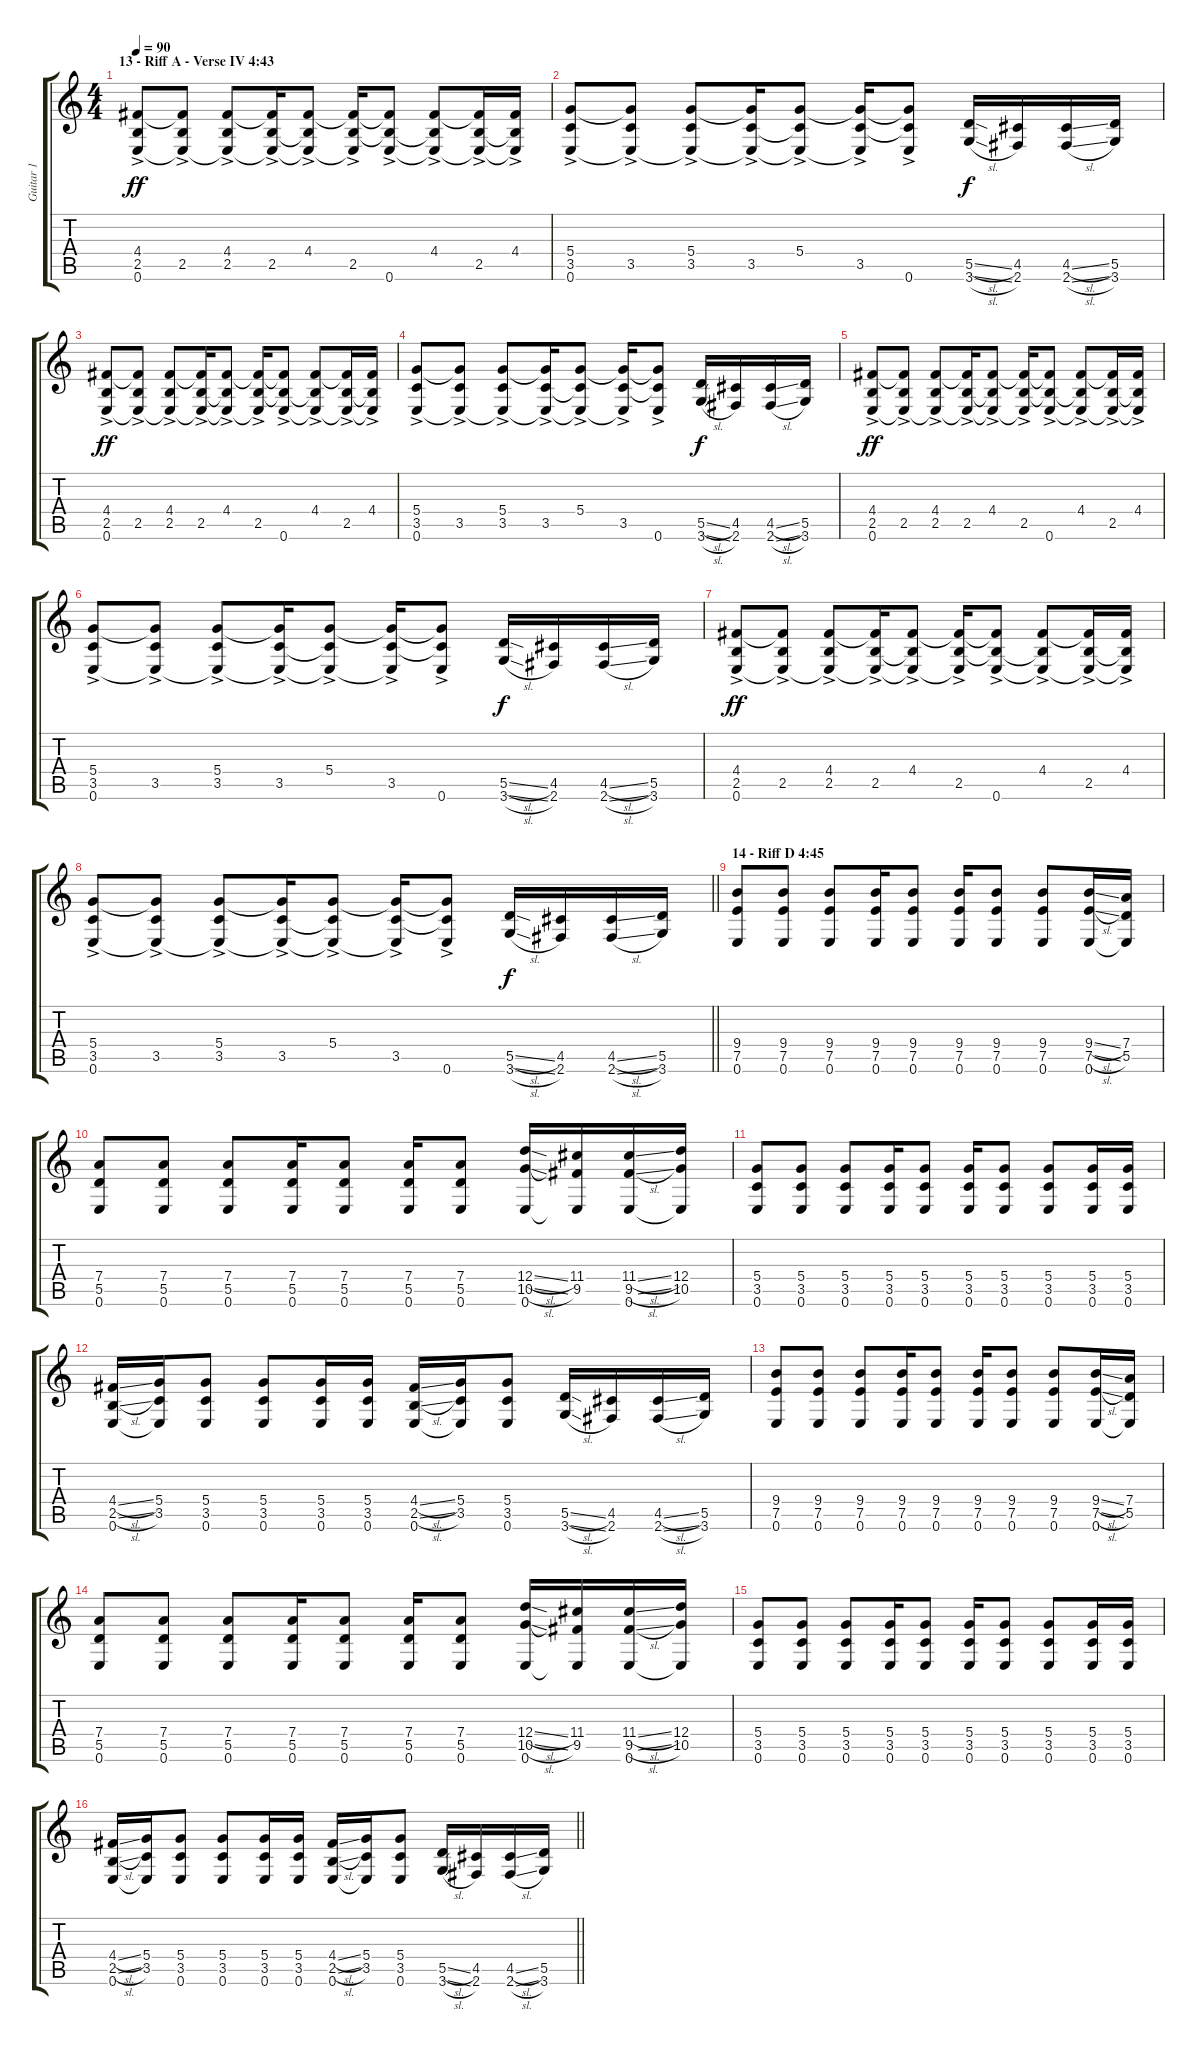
\track ("Guitar 1" "Guitar 1") {instrument distortionguitar}
\staff {score tabs}
\tuning (E4 B3 G3 D3 A2 E2) {hide}
\ts (4 4)
\section ("" "13 - Riff A - Verse IV 4:43")
\tempo 90
\clef g2
\ks c
(4.4 2.5 0.6{ac}).8{dy ff} (4.4{t} 2.5{ac} 0.6{t}).8 (4.4{ac} 2.5 0.6{t}).8 (4.4{t} 2.5{ac} 0.6{t}).16 (4.4{ac} 2.5{t} 0.6{t}).8 (4.4{t} 2.5{ac} 0.6{t}).16 (4.4{t} 2.5{t} 0.6{ac}).8 (4.4{ac} 2.5{t} 0.6{t}).8 (4.4{t} 2.5{ac} 0.6{t}).16 (4.4{ac} 2.5{t} 0.6{t}).16 |
(5.4 3.5 0.6{ac}).8 (5.4{t} 3.5{ac} 0.6{t}).8 (5.4{ac} 3.5 0.6{t}).8 (5.4{t} 3.5{ac} 0.6{t}).16 (5.4{ac} 3.5{t} 0.6{t}).8 (5.4{t} 3.5{ac} 0.6{t}).16 (5.4{t} 3.5{t} 0.6{ac}).8 (5.5{sl} 3.6{sl}).16{dy f} (4.5 2.6).16 (4.5{sl} 2.6{sl}).16 (5.5 3.6).16 |
(4.4 2.5 0.6{ac}).8{dy ff} (4.4{t} 2.5{ac} 0.6{t}).8 (4.4{ac} 2.5 0.6{t}).8 (4.4{t} 2.5{ac} 0.6{t}).16 (4.4{ac} 2.5{t} 0.6{t}).8 (4.4{t} 2.5{ac} 0.6{t}).16 (4.4{t} 2.5{t} 0.6{ac}).8 (4.4{ac} 2.5{t} 0.6{t}).8 (4.4{t} 2.5{ac} 0.6{t}).16 (4.4{ac} 2.5{t} 0.6{t}).16 |
(5.4 3.5 0.6{ac}).8 (5.4{t} 3.5{ac} 0.6{t}).8 (5.4{ac} 3.5 0.6{t}).8 (5.4{t} 3.5{ac} 0.6{t}).16 (5.4{ac} 3.5{t} 0.6{t}).8 (5.4{t} 3.5{ac} 0.6{t}).16 (5.4{t} 3.5{t} 0.6{ac}).8 (5.5{sl} 3.6{sl}).16{dy f} (4.5 2.6).16 (4.5{sl} 2.6{sl}).16 (5.5 3.6).16 |
(4.4 2.5 0.6{ac}).8{dy ff} (4.4{t} 2.5{ac} 0.6{t}).8 (4.4{ac} 2.5 0.6{t}).8 (4.4{t} 2.5{ac} 0.6{t}).16 (4.4{ac} 2.5{t} 0.6{t}).8 (4.4{t} 2.5{ac} 0.6{t}).16 (4.4{t} 2.5{t} 0.6{ac}).8 (4.4{ac} 2.5{t} 0.6{t}).8 (4.4{t} 2.5{ac} 0.6{t}).16 (4.4{ac} 2.5{t} 0.6{t}).16 |
(5.4 3.5 0.6{ac}).8 (5.4{t} 3.5{ac} 0.6{t}).8 (5.4{ac} 3.5 0.6{t}).8 (5.4{t} 3.5{ac} 0.6{t}).16 (5.4{ac} 3.5{t} 0.6{t}).8 (5.4{t} 3.5{ac} 0.6{t}).16 (5.4{t} 3.5{t} 0.6{ac}).8 (5.5{sl} 3.6{sl}).16{dy f} (4.5 2.6).16 (4.5{sl} 2.6{sl}).16 (5.5 3.6).16 |
(4.4 2.5 0.6{ac}).8{dy ff} (4.4{t} 2.5{ac} 0.6{t}).8 (4.4{ac} 2.5 0.6{t}).8 (4.4{t} 2.5{ac} 0.6{t}).16 (4.4{ac} 2.5{t} 0.6{t}).8 (4.4{t} 2.5{ac} 0.6{t}).16 (4.4{t} 2.5{t} 0.6{ac}).8 (4.4{ac} 2.5{t} 0.6{t}).8 (4.4{t} 2.5{ac} 0.6{t}).16 (4.4{ac} 2.5{t} 0.6{t}).16 |
\barLineRight lightlight
(5.4 3.5 0.6{ac}).8 (5.4{t} 3.5{ac} 0.6{t}).8 (5.4{ac} 3.5 0.6{t}).8 (5.4{t} 3.5{ac} 0.6{t}).16 (5.4{ac} 3.5{t} 0.6{t}).8 (5.4{t} 3.5{ac} 0.6{t}).16 (5.4{t} 3.5{t} 0.6{ac}).8 (5.5{sl} 3.6{sl}).16{dy f} (4.5 2.6).16 (4.5{sl} 2.6{sl}).16 (5.5 3.6).16 |
\section ("" "14 - Riff D 4:45")
(9.4 7.5 0.6).8 (9.4 7.5 0.6).8 (9.4 7.5 0.6).8 (9.4 7.5 0.6).16 (9.4 7.5 0.6).8 (9.4 7.5 0.6).16 (9.4 7.5 0.6).8 (9.4 7.5 0.6).8 (9.4{sl} 7.5{sl} 0.6).16 (7.4 5.5 0.6{t}).16 |
(7.4 5.5 0.6).8 (7.4 5.5 0.6).8 (7.4 5.5 0.6).8 (7.4 5.5 0.6).16 (7.4 5.5 0.6).8 (7.4 5.5 0.6).16 (7.4 5.5 0.6).8 (12.4{sl} 10.5{sl} 0.6).16 (11.4 9.5 0.6{t}).16 (11.4{sl} 9.5{sl} 0.6).16 (12.4 10.5 0.6{t}).16 |
(5.4 3.5 0.6).8 (5.4 3.5 0.6).8 (5.4 3.5 0.6).8 (5.4 3.5 0.6).16 (5.4 3.5 0.6).8 (5.4 3.5 0.6).16 (5.4 3.5 0.6).8 (5.4 3.5 0.6).8 (5.4 3.5 0.6).16 (5.4 3.5 0.6).16 |
(4.4{sl} 2.5{sl} 0.6).16 (5.4 3.5 0.6{t}).16 (5.4 3.5 0.6).8 (5.4 3.5 0.6).8 (5.4 3.5 0.6).16 (5.4 3.5 0.6).16 (4.4{sl} 2.5{sl} 0.6).16 (5.4 3.5 0.6{t}).16 (5.4 3.5 0.6).8 (5.5{sl} 3.6{sl}).16 (4.5 2.6).16 (4.5{sl} 2.6{sl}).16 (5.5 3.6).16 |
(9.4 7.5 0.6).8 (9.4 7.5 0.6).8 (9.4 7.5 0.6).8 (9.4 7.5 0.6).16 (9.4 7.5 0.6).8 (9.4 7.5 0.6).16 (9.4 7.5 0.6).8 (9.4 7.5 0.6).8 (9.4{sl} 7.5{sl} 0.6).16 (7.4 5.5 0.6{t}).16 |
(7.4 5.5 0.6).8 (7.4 5.5 0.6).8 (7.4 5.5 0.6).8 (7.4 5.5 0.6).16 (7.4 5.5 0.6).8 (7.4 5.5 0.6).16 (7.4 5.5 0.6).8 (12.4{sl} 10.5{sl} 0.6).16 (11.4 9.5 0.6{t}).16 (11.4{sl} 9.5{sl} 0.6).16 (12.4 10.5 0.6{t}).16 |
(5.4 3.5 0.6).8 (5.4 3.5 0.6).8 (5.4 3.5 0.6).8 (5.4 3.5 0.6).16 (5.4 3.5 0.6).8 (5.4 3.5 0.6).16 (5.4 3.5 0.6).8 (5.4 3.5 0.6).8 (5.4 3.5 0.6).16 (5.4 3.5 0.6).16 |
\barLineRight lightlight
(4.4{sl} 2.5{sl} 0.6).16 (5.4 3.5 0.6{t}).16 (5.4 3.5 0.6).8 (5.4 3.5 0.6).8 (5.4 3.5 0.6).16 (5.4 3.5 0.6).16 (4.4{sl} 2.5{sl} 0.6).16 (5.4 3.5 0.6{t}).16 (5.4 3.5 0.6).8 (5.5{sl} 3.6{sl}).16 (4.5 2.6).16 (4.5{sl} 2.6{sl}).16 (5.5 3.6).16
